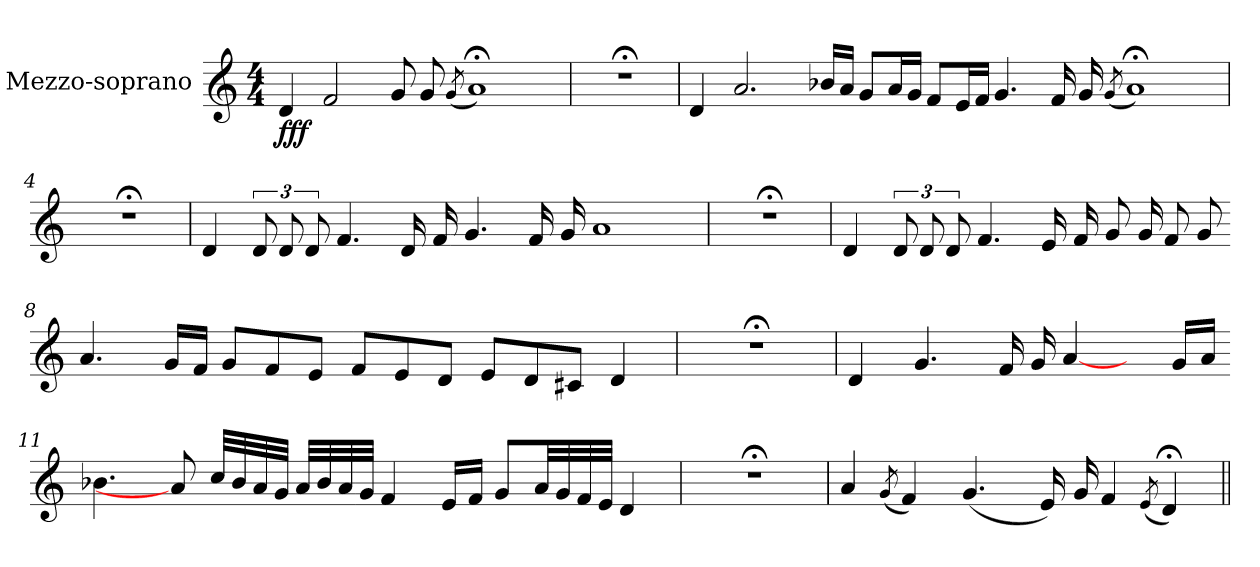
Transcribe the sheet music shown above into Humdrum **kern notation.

**kern	**dynam
*part1	*part1
*staff1	*staff1
*I"Mezzo-soprano	*
*I'Mzs.	*
*clefG2	*
*k[]	*
*M4/4	*
*MM50	*
=1	=1
!	!LO:DY:b
4d/	fff
2f/	.
8g/	.
8g/	.
(<8qg/	.
1a;<)	.
=2	=2
1r;<	.
=3	=3
4d/	.
2.a/	.
16b-X/LL	.
16a/JJ	.
8g/L	.
16a/L	.
16g/JJ	.
8f/L	.
16e/L	.
16f/JJ	.
4.g/	.
16f/	.
16g/	.
(<8qg/	.
1a;<)	.
=4	=4
1r;<	.
!!LO:LB:g=z
=5	=5
4d/	.
12d/	.
12d/	.
12d/	.
4.f/	.
16d/	.
16f/	.
4.g/	.
16f/	.
16g/	.
1a	.
=6	=6
1r;<	.
=7	=7
4d/	.
12d/	.
12d/	.
12d/	.
4.f/	.
16e/	.
16f/	.
8g/	.
16g/	.
8f/	.
8g/	.
!!LO:LB:g=z
=8-	=8-
4.a/	.
16g/LL	.
16f/JJ	.
8g/L	.
8f/	.
8e/J	.
8f/L	.
8e/	.
8d/J	.
8e/L	.
8d/	.
8c#X/J	.
4d/	.
=9	=9
1r;<	.
=10	=10
4d/	.
4.g/	.
16f/	.
16g/	.
[4a/	.
8ryy	.
16g/LL	.
16a/JJ	.
!!LO:LB:g=z
=11-	=11-
4.b-X\	.
8a/]	.
32cc/LLL	.
32b-/	.
32a/	.
32g/JJJ	.
32a/LLL	.
32b-/	.
32a/	.
32g/JJJ	.
4f/	.
16e/LL	.
16f/JJ	.
8g/L	.
32a/LL	.
32g/	.
32f/	.
32e/JJJ	.
4d/	.
=12	=12
1r;<	.
=13	=13
4a/	.
(<8qg/	.
4f/)	.
(<4.g/	.
16e/)	.
16g/	.
4f/	.
(<8qe/	.
4d;</)	.
=||	=||
*-	*-
